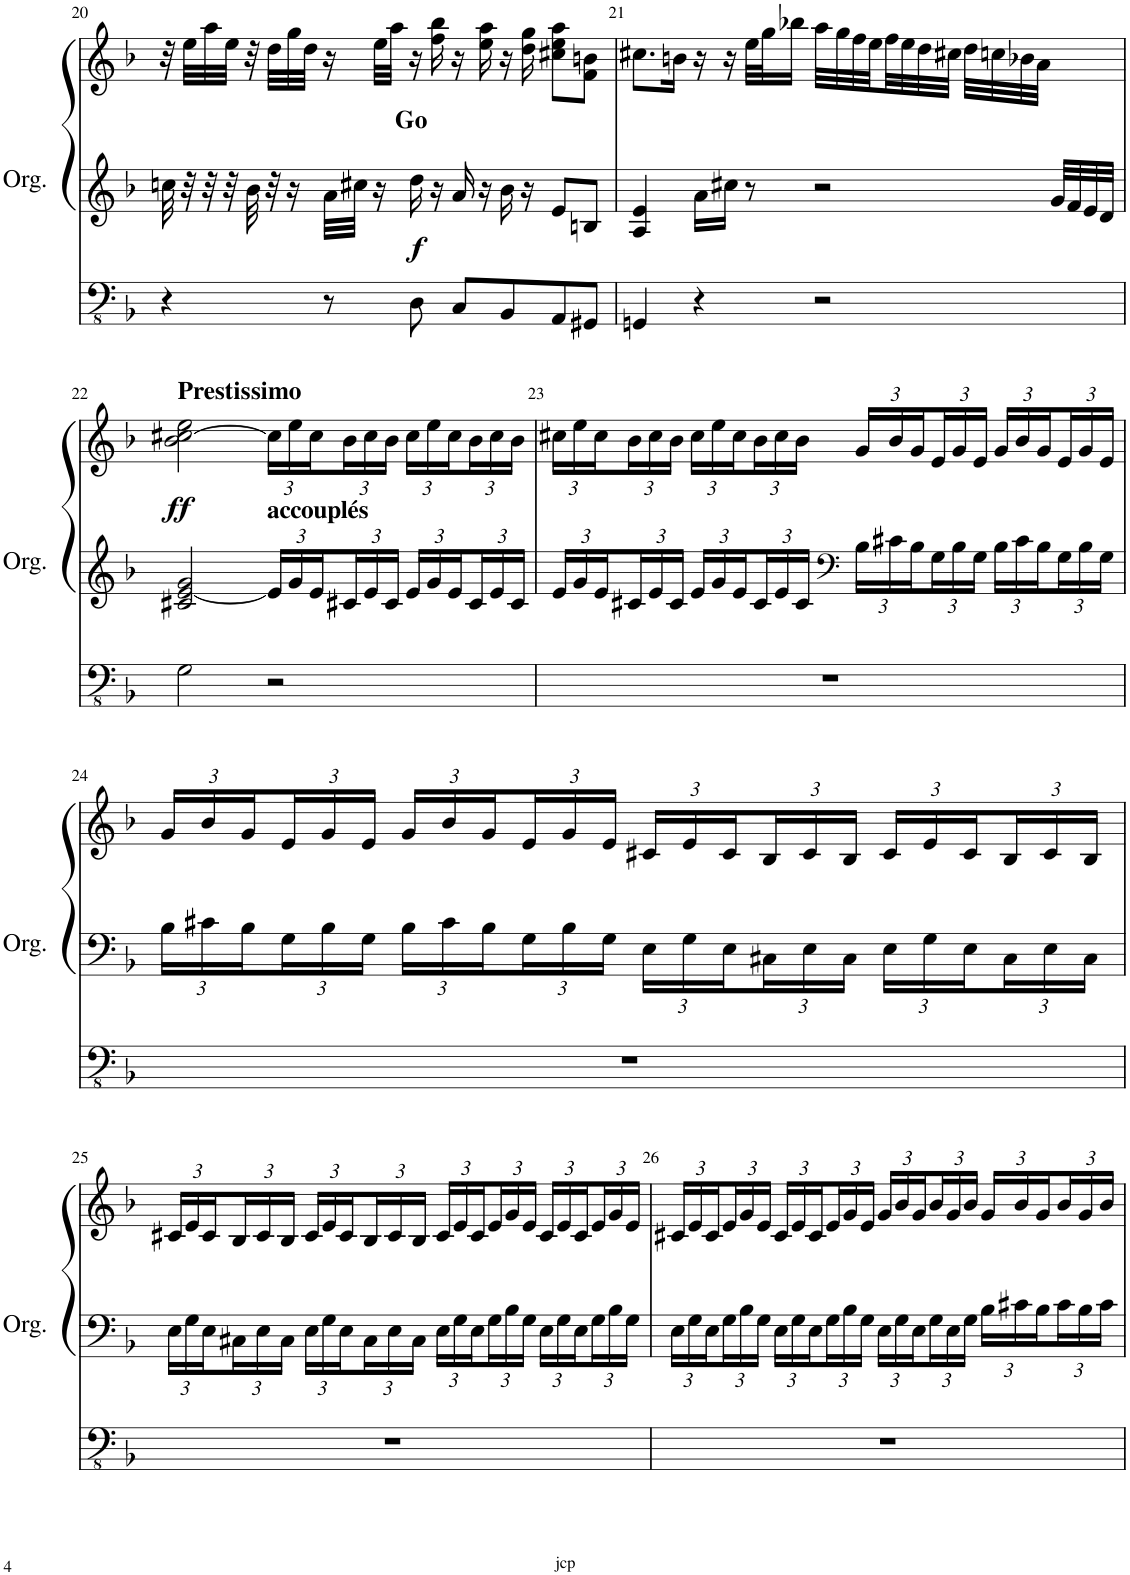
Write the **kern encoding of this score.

**kern	**kern	**kern	**dynam
*part1	*part1	*part1	*part1
*staff3	*staff2	*staff1	*staff1/2/3
*I"Orgue à tuyaux	*	*	*
*I'Org.	*	*	*
!!LO:PB:g=z
*clefFv4	*clefG2	*clefG2	*
*k[b-]	*k[b-]	*k[b-]	*
*M4/4	*M4/4	*M4/4	*
*met(c)	*met(c)	*met(c)	*
=20	=20	=20	=20
4r	32ccn\	32r	.
.	32r	32ee\LLL	.
.	32r	32aa\	.
.	32r	32ee\JJJ	.
.	32b-\	32r	.
.	32r	32dd\LLL	.
.	16r	32gg\	.
.	.	32dd\JJJ	.
8r	32a\LLL	16r	.
.	32cc#X\JJJ	.	.
.	16r	32ee\LLL	.
.	.	32aa\JJJ	.
!	!LO:TX:a:B:t=Go	!	!
!	!	!	!LO:DY:b=2
8DD\	16dd\	16r	f
.	16r	16ff\ 16bb-\	.
8CC/L	16a/	16r	.
.	16r	16ee\ 16aa\	.
8BBB-/	16b-\	16r	.
.	16r	16dd\ 16gg\	.
8AAA/	8e/L	8cc#X\ 8ee\ 8aa\L	.
8GGG#X/J	8Bn/J	8f\ 8bn\J	.
=21	=21	=21	=21
*	*^	*	*
4GGGn/	2..ryy	4A/ 4e/	8.cc#X\L	.
.	.	.	16bn\Jk	.
4r	.	16a\LL	16r	.
.	.	16cc#X\JJ	16r	.
.	.	8r	32ee\LLL	.
.	.	.	32gg\J	.
.	.	.	16bb-X\JJ	.
2r	.	2r	32aa\LLL	.
.	.	.	32gg\	.
.	.	.	32ff\	.
.	.	.	32ee\	.
.	.	.	32ff\	.
.	.	.	32ee\	.
.	.	.	32dd\	.
.	.	.	32cc#X\JJJ	.
.	.	.	32dd\LLL	.
.	.	.	32ccn\	.
.	.	.	32b-X\	.
.	.	.	32a\JJJ	.
.	32g/LLL	.	8ryy	.
.	32f/	.	.	.
.	32e/	.	.	.
.	32d/JJJ	.	.	.
*	*v	*v	*	*
!!LO:LB:g=z
=22	=22	=22	=22
!	!	!LO:TX:a:B:t=Prestissimo	!
!	!	!	!LO:DY:b
2GG\	2c#X/ [2e/ 2g/	2b-\ [2cc#X\ 2ee\	ff
*	*Xbrackettup	*Xbrackettup	*
!	!	!LO:TX:b:B:t=accouplés	!
2r	24e/LL]	24cc#\LL]	.
.	24g/	24ee\	.
.	24e/	24cc#\	.
.	24c#X/	24b-\	.
.	24e/	24cc#\	.
.	24c#/JJ	24b-\JJ	.
.	24e/LL	24cc#\LL	.
.	24g/	24ee\	.
.	24e/	24cc#\	.
.	24c#/	24b-\	.
.	24e/	24cc#\	.
.	24c#/JJ	24b-\JJ	.
=23	=23	=23	=23
1r	24e/LL	24cc#X\LL	.
.	24g/	24ee\	.
.	24e/	24cc#\	.
.	24c#X/	24b-\	.
.	24e/	24cc#\	.
.	24c#/JJ	24b-\JJ	.
.	24e/LL	24cc#\LL	.
.	24g/	24ee\	.
.	24e/	24cc#\	.
.	24c#/	24b-\	.
.	24e/	24cc#\	.
.	24c#/JJ	24b-\JJ	.
*	*clefF4	*	*
.	24B-\LL	24g/LL	.
.	24c#X\	24b-/	.
.	24B-\	24g/	.
.	24G\	24e/	.
.	24B-\	24g/	.
.	24G\JJ	24e/JJ	.
.	24B-\LL	24g/LL	.
.	24c#\	24b-/	.
.	24B-\	24g/	.
.	24G\	24e/	.
.	24B-\	24g/	.
.	24G\JJ	24e/JJ	.
!!LO:LB:g=z
=24	=24	=24	=24
1r	24B-\LL	24g/LL	.
.	24c#X\	24b-/	.
.	24B-\	24g/	.
.	24G\	24e/	.
.	24B-\	24g/	.
.	24G\JJ	24e/JJ	.
.	24B-\LL	24g/LL	.
.	24c#\	24b-/	.
.	24B-\	24g/	.
.	24G\	24e/	.
.	24B-\	24g/	.
.	24G\JJ	24e/JJ	.
.	24E\LL	24c#X/LL	.
.	24G\	24e/	.
.	24E\	24c#/	.
.	24C#X\	24B-/	.
.	24E\	24c#/	.
.	24C#\JJ	24B-/JJ	.
.	24E\LL	24c#/LL	.
.	24G\	24e/	.
.	24E\	24c#/	.
.	24C#\	24B-/	.
.	24E\	24c#/	.
.	24C#\JJ	24B-/JJ	.
!!LO:LB:g=z
=25	=25	=25	=25
1r	24E\LL	24c#X/LL	.
.	24G\	24e/	.
.	24E\	24c#/	.
.	24C#X\	24B-/	.
.	24E\	24c#/	.
.	24C#\JJ	24B-/JJ	.
.	24E\LL	24c#/LL	.
.	24G\	24e/	.
.	24E\	24c#/	.
.	24C#\	24B-/	.
.	24E\	24c#/	.
.	24C#\JJ	24B-/JJ	.
.	24E\LL	24c#/LL	.
.	24G\	24e/	.
.	24E\	24c#/	.
.	24G\	24e/	.
.	24B-\	24g/	.
.	24G\JJ	24e/JJ	.
.	24E\LL	24c#/LL	.
.	24G\	24e/	.
.	24E\	24c#/	.
.	24G\	24e/	.
.	24B-\	24g/	.
.	24G\JJ	24e/JJ	.
=26	=26	=26	=26
1r	24E\LL	24c#X/LL	.
.	24G\	24e/	.
.	24E\	24c#/	.
.	24G\	24e/	.
.	24B-\	24g/	.
.	24G\JJ	24e/JJ	.
.	24E\LL	24c#/LL	.
.	24G\	24e/	.
.	24E\	24c#/	.
.	24G\	24e/	.
.	24B-\	24g/	.
.	24G\JJ	24e/JJ	.
.	24E\LL	24g/LL	.
.	24G\	24b-/	.
.	24E\	24g/	.
.	24G\	24b-/	.
.	24E\	24g/	.
.	24G\JJ	24b-/JJ	.
.	24B-\LL	24g/LL	.
.	24c#X\	24b-/	.
.	24B-\	24g/	.
.	24c#\	24b-/	.
.	24B-\	24g/	.
.	24c#\JJ	24b-/JJ	.
=	=	=	=
*-	*-	*-	*-
